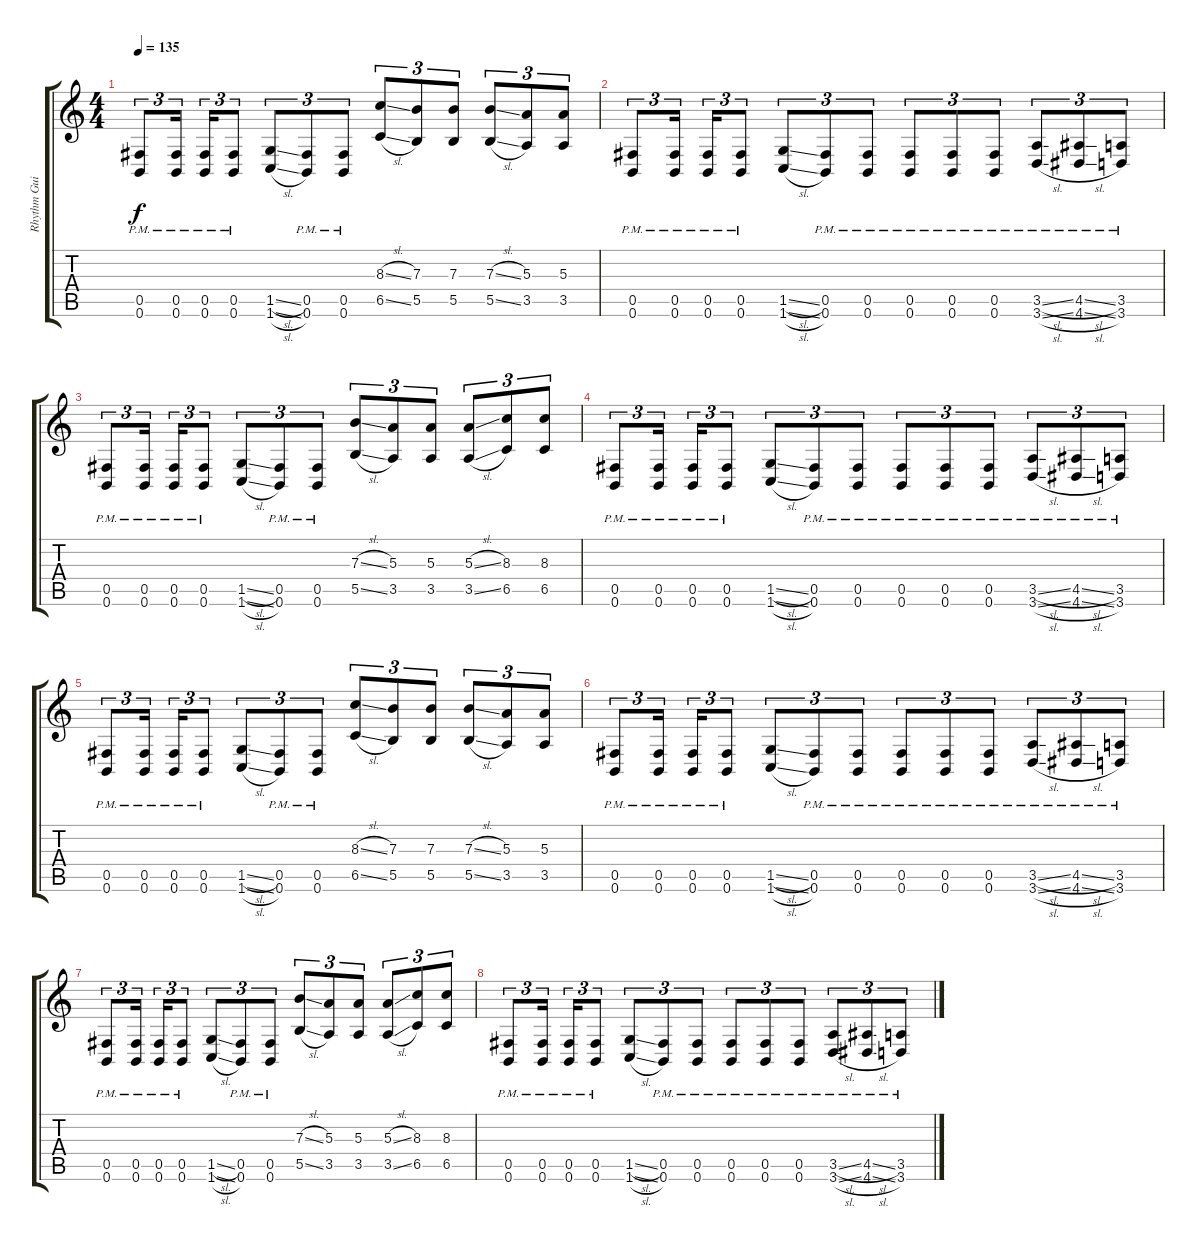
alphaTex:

\track ("Rhythm Guitar 2" "Rhythm Gui") {instrument distortionguitar}
\staff {score tabs}
\tuning (Db4 Ab3 E3 B2 Gb2 B1) {hide}
\ts (4 4)
\tempo 135
\clef g2
\ks c
(0.5{pm} 0.6{pm}).8{tu (3 2) dy f} (0.5{pm} 0.6{pm}).16{tu (3 2) beam splitsecondary} (0.5{pm} 0.6{pm}).16{tu (3 2)} (0.5{pm} 0.6{pm}).8{tu (3 2)} (1.5{sl} 1.6{sl}).8{tu (3 2)} (0.5{pm} 0.6{pm}).8{tu (3 2)} (0.5{pm} 0.6{pm}).8{tu (3 2)} (8.3{sl} 6.5{sl}).8{tu (3 2)} (7.3 5.5).8{tu (3 2)} (7.3 5.5).8{tu (3 2)} (7.3{sl} 5.5{sl}).8{tu (3 2)} (5.3 3.5).8{tu (3 2)} (5.3 3.5).8{tu (3 2)} |
(0.5{pm} 0.6{pm}).8{tu (3 2)} (0.5{pm} 0.6{pm}).16{tu (3 2) beam splitsecondary} (0.5{pm} 0.6{pm}).16{tu (3 2)} (0.5{pm} 0.6{pm}).8{tu (3 2)} (1.5{sl} 1.6{sl}).8{tu (3 2)} (0.5{pm} 0.6{pm}).8{tu (3 2)} (0.5{pm} 0.6{pm}).8{tu (3 2)} (0.5{pm} 0.6{pm}).8{tu (3 2)} (0.5{pm} 0.6{pm}).8{tu (3 2)} (0.5{pm} 0.6{pm}).8{tu (3 2)} (3.5{sl pm} 3.6{sl pm}).8{tu (3 2)} (4.5{sl pm} 4.6{sl pm}).8{tu (3 2)} (3.5{pm} 3.6{pm}).8{tu (3 2)} |
(0.5{pm} 0.6{pm}).8{tu (3 2)} (0.5{pm} 0.6{pm}).16{tu (3 2) beam splitsecondary} (0.5{pm} 0.6{pm}).16{tu (3 2)} (0.5{pm} 0.6{pm}).8{tu (3 2)} (1.5{sl} 1.6{sl}).8{tu (3 2)} (0.5{pm} 0.6{pm}).8{tu (3 2)} (0.5{pm} 0.6{pm}).8{tu (3 2)} (7.3{sl} 5.5{sl}).8{tu (3 2)} (5.3 3.5).8{tu (3 2)} (5.3 3.5).8{tu (3 2)} (5.3{sl} 3.5{sl}).8{tu (3 2)} (8.3 6.5).8{tu (3 2)} (8.3 6.5).8{tu (3 2)} |
(0.5{pm} 0.6{pm}).8{tu (3 2)} (0.5{pm} 0.6{pm}).16{tu (3 2) beam splitsecondary} (0.5{pm} 0.6{pm}).16{tu (3 2)} (0.5{pm} 0.6{pm}).8{tu (3 2)} (1.5{sl} 1.6{sl}).8{tu (3 2)} (0.5{pm} 0.6{pm}).8{tu (3 2)} (0.5{pm} 0.6{pm}).8{tu (3 2)} (0.5{pm} 0.6{pm}).8{tu (3 2)} (0.5{pm} 0.6{pm}).8{tu (3 2)} (0.5{pm} 0.6{pm}).8{tu (3 2)} (3.5{sl pm} 3.6{sl pm}).8{tu (3 2)} (4.5{sl pm} 4.6{sl pm}).8{tu (3 2)} (3.5{pm} 3.6{pm}).8{tu (3 2)} |
(0.5{pm} 0.6{pm}).8{tu (3 2)} (0.5{pm} 0.6{pm}).16{tu (3 2) beam splitsecondary} (0.5{pm} 0.6{pm}).16{tu (3 2)} (0.5{pm} 0.6{pm}).8{tu (3 2)} (1.5{sl} 1.6{sl}).8{tu (3 2)} (0.5{pm} 0.6{pm}).8{tu (3 2)} (0.5{pm} 0.6{pm}).8{tu (3 2)} (8.3{sl} 6.5{sl}).8{tu (3 2)} (7.3 5.5).8{tu (3 2)} (7.3 5.5).8{tu (3 2)} (7.3{sl} 5.5{sl}).8{tu (3 2)} (5.3 3.5).8{tu (3 2)} (5.3 3.5).8{tu (3 2)} |
(0.5{pm} 0.6{pm}).8{tu (3 2)} (0.5{pm} 0.6{pm}).16{tu (3 2) beam splitsecondary} (0.5{pm} 0.6{pm}).16{tu (3 2)} (0.5{pm} 0.6{pm}).8{tu (3 2)} (1.5{sl} 1.6{sl}).8{tu (3 2)} (0.5{pm} 0.6{pm}).8{tu (3 2)} (0.5{pm} 0.6{pm}).8{tu (3 2)} (0.5{pm} 0.6{pm}).8{tu (3 2)} (0.5{pm} 0.6{pm}).8{tu (3 2)} (0.5{pm} 0.6{pm}).8{tu (3 2)} (3.5{sl pm} 3.6{sl pm}).8{tu (3 2)} (4.5{sl pm} 4.6{sl pm}).8{tu (3 2)} (3.5{pm} 3.6{pm}).8{tu (3 2)} |
(0.5{pm} 0.6{pm}).8{tu (3 2)} (0.5{pm} 0.6{pm}).16{tu (3 2) beam splitsecondary} (0.5{pm} 0.6{pm}).16{tu (3 2)} (0.5{pm} 0.6{pm}).8{tu (3 2)} (1.5{sl} 1.6{sl}).8{tu (3 2)} (0.5{pm} 0.6{pm}).8{tu (3 2)} (0.5{pm} 0.6{pm}).8{tu (3 2)} (7.3{sl} 5.5{sl}).8{tu (3 2)} (5.3 3.5).8{tu (3 2)} (5.3 3.5).8{tu (3 2)} (5.3{sl} 3.5{sl}).8{tu (3 2)} (8.3 6.5).8{tu (3 2)} (8.3 6.5).8{tu (3 2)} |
(0.5{pm} 0.6{pm}).8{tu (3 2)} (0.5{pm} 0.6{pm}).16{tu (3 2) beam splitsecondary} (0.5{pm} 0.6{pm}).16{tu (3 2)} (0.5{pm} 0.6{pm}).8{tu (3 2)} (1.5{sl} 1.6{sl}).8{tu (3 2)} (0.5{pm} 0.6{pm}).8{tu (3 2)} (0.5{pm} 0.6{pm}).8{tu (3 2)} (0.5{pm} 0.6{pm}).8{tu (3 2)} (0.5{pm} 0.6{pm}).8{tu (3 2)} (0.5{pm} 0.6{pm}).8{tu (3 2)} (3.5{sl pm} 3.6{sl pm}).8{tu (3 2)} (4.5{sl pm} 4.6{sl pm}).8{tu (3 2)} (3.5{pm} 3.6{pm}).8{tu (3 2)}
